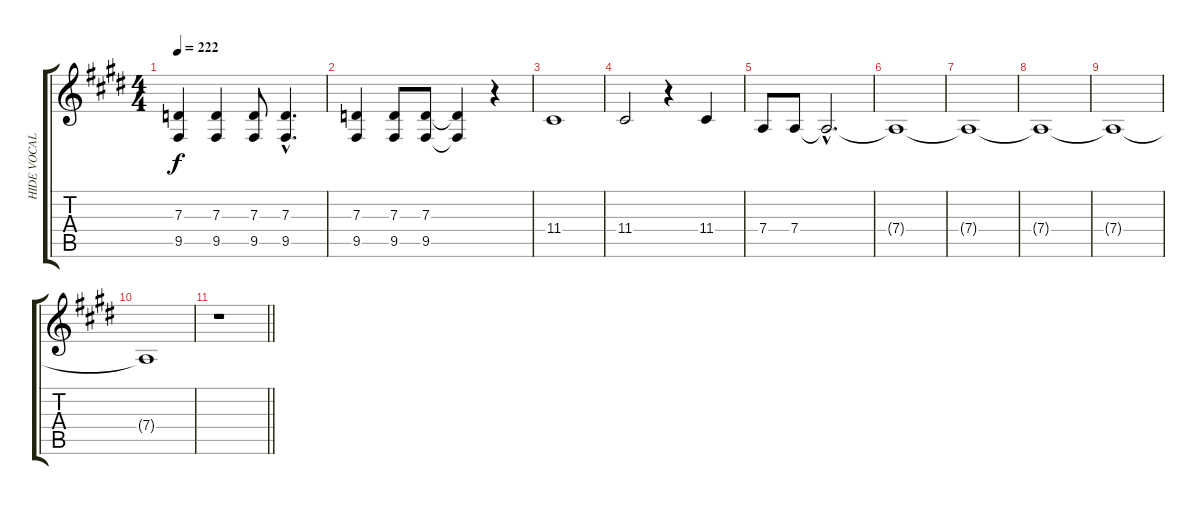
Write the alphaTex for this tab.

\track ("HIDE VOCAL" "HIDE VOCAL") {instrument oboe}
\staff {score tabs}
\tuning (E4 B3 G3 D3 A2 E2) {hide}
\ts (4 4)
\tempo 222
\clef g2
\ks c#minor
(7.3 9.5).4{dy f} (7.3 9.5).4 (7.3 9.5).8 (7.3{hac} 9.5{hac}).4{d} |
(7.3 9.5).4 (7.3 9.5).8 (7.3 9.5).8 (7.3{t} 9.5{t}).4 r.4 |
11.4.1 |
11.4.2 r.4 11.4.4 |
7.4.8 7.4.8 7.4{hac t}.2{d} |
7.4{t}.1 |
7.4{t}.1 |
7.4{t}.1 |
7.4{t}.1 |
7.4{t}.1 |
\barLineRight lightlight
r.1
